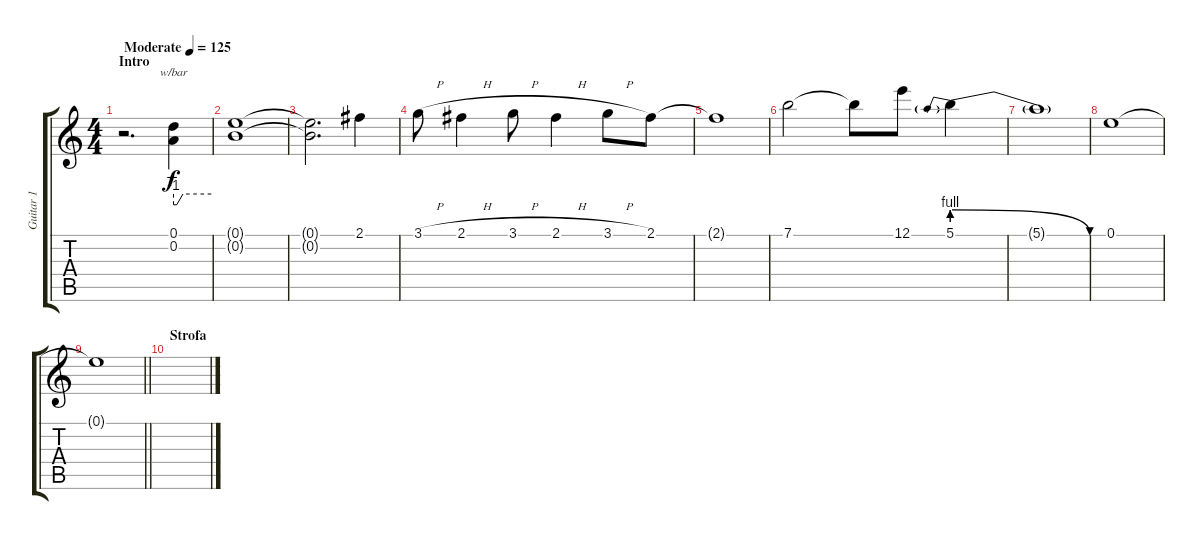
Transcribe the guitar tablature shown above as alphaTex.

\track ("Guitar 1" "Guitar 1") {instrument distortionguitar}
\staff {score tabs}
\tuning (E4 B3 G3 D3 A2 E2) {hide}
\ts (4 4)
\section ("" "Intro")
\tempo (125 "Moderate")
\clef g2
\ks c
r.2{d dy f instrument distortionguitar} (0.1 0.2).4{tbe (custom default 0 -4 5 -4 15 0 60 0)} |
(0.1{t} 0.2{t}).1 |
(0.1{t} 0.2{t}).2{d} 2.1.4 |
3.1{h}.8 2.1{h}.4 3.1{h}.8 2.1{h}.4 3.1{h}.8 2.1.8 |
2.1{t}.1 |
7.1.2 7.1{t}.8 12.1.8 5.1{be (prebendrelease 0 4 60 0)}.4 |
5.1{t}.1 |
0.1.1{volume 5} |
\barLineRight lightlight
0.1{t}.1 |
\section ("" "Strofa")
